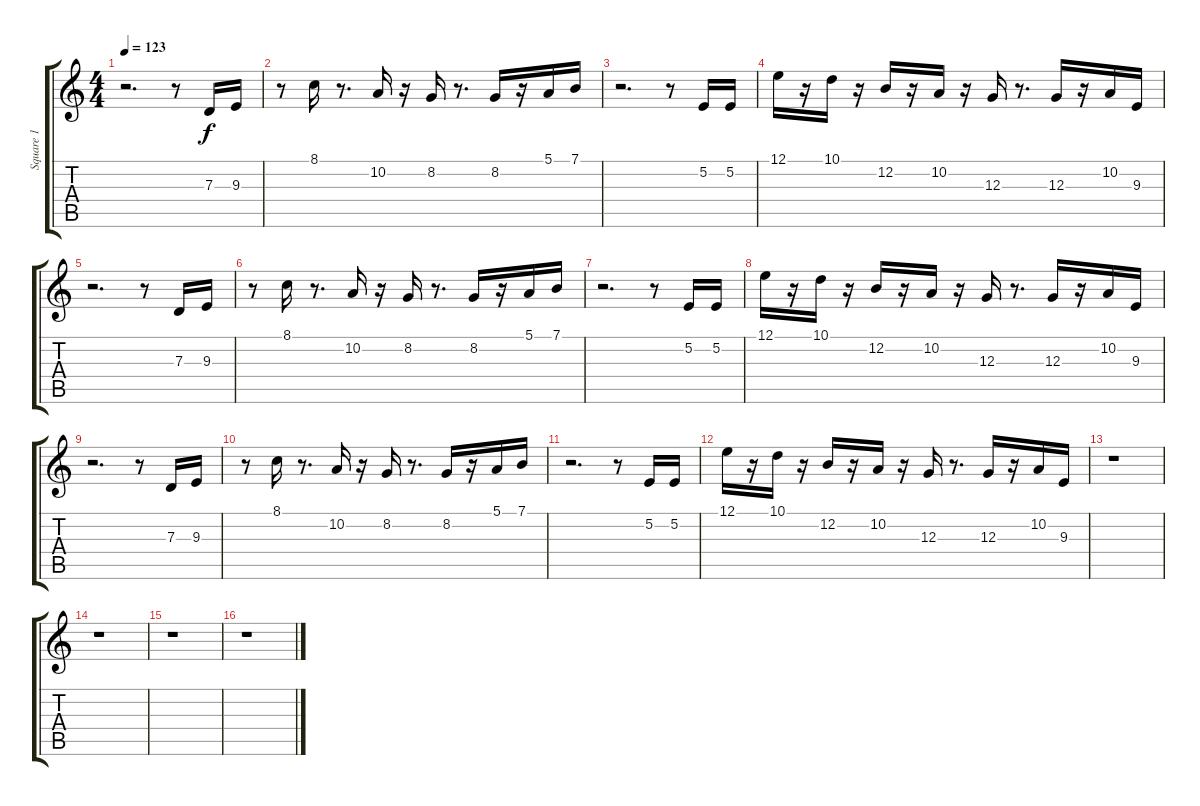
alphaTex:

\track ("Square 1" "Square 1") {instrument lead1square}
\staff {score tabs}
\tuning (E4 B3 G3 D3 A2 E2) {hide}
\ts (4 4)
\tempo 123
\clef g2
\ks c
r.2{d dy f} r.8 7.3.16 9.3.16 |
r.8 8.1.16 r.8{d} 10.2.16 r.16 8.2.16 r.8{d} 8.2.16 r.16 5.1.16 7.1.16 |
r.2{d} r.8 5.2.16 5.2.16 |
12.1.16 r.16 10.1.16 r.16 12.2.16 r.16 10.2.16 r.16 12.3.16 r.8{d} 12.3.16 r.16 10.2.16 9.3.16 |
r.2{d} r.8 7.3.16 9.3.16 |
r.8 8.1.16 r.8{d} 10.2.16 r.16 8.2.16 r.8{d} 8.2.16 r.16 5.1.16 7.1.16 |
r.2{d} r.8 5.2.16 5.2.16 |
12.1.16 r.16 10.1.16 r.16 12.2.16 r.16 10.2.16 r.16 12.3.16 r.8{d} 12.3.16 r.16 10.2.16 9.3.16 |
r.2{d} r.8 7.3.16 9.3.16 |
r.8 8.1.16 r.8{d} 10.2.16 r.16 8.2.16 r.8{d} 8.2.16 r.16 5.1.16 7.1.16 |
r.2{d} r.8 5.2.16 5.2.16 |
12.1.16 r.16 10.1.16 r.16 12.2.16 r.16 10.2.16 r.16 12.3.16 r.8{d} 12.3.16 r.16 10.2.16 9.3.16 |
r.1 |
r.1 |
r.1 |
r.1
